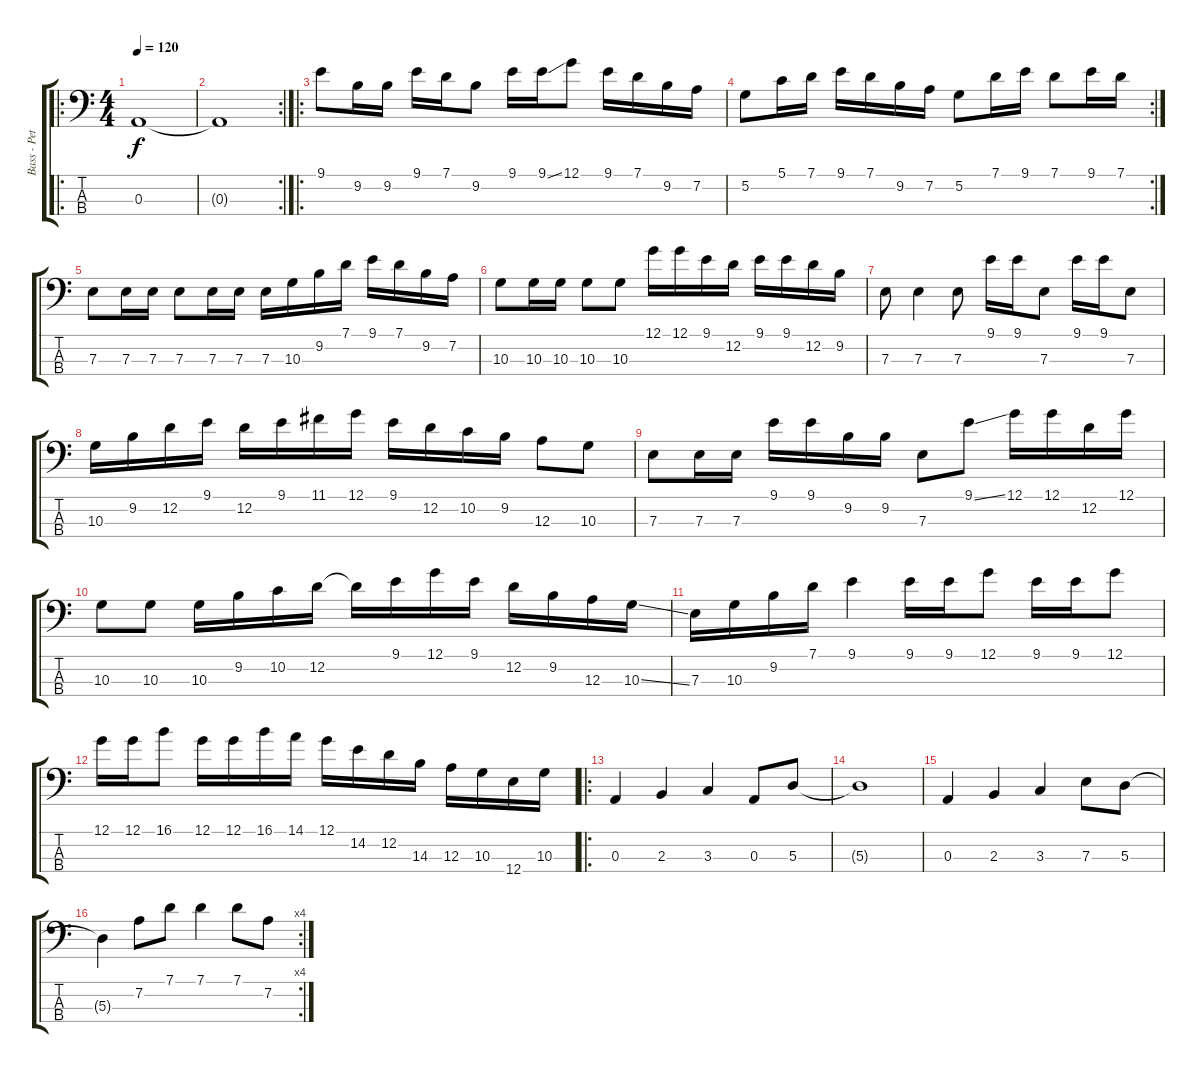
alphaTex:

\track ("Bass - Peter Rocks" "Bass - Pet") {instrument electricbasspick}
\staff {score tabs}
\tuning (G2 D2 A1 E1) {hide}
\ro
\ts (4 4)
\tempo 120
\clef f4
\ks c
0.3.1{dy f} |
\rc 2
0.3{t}.1 |
\ro
9.1.8 9.2.16 9.2.16 9.1.16 7.1.16 9.2.8 9.1.16 9.1{ss}.16 12.1.8 9.1.16 7.1.16 9.2.16 7.2.16 |
\rc 2
5.2.8 5.1.16 7.1.16 9.1.16 7.1.16 9.2.16 7.2.16 5.2.8 7.1.16 9.1.16 7.1.8 9.1.16 7.1.16 |
7.3.8 7.3.16 7.3.16 7.3.8 7.3.16 7.3.16 7.3.16 10.3.16 9.2.16 7.1.16 9.1.16 7.1.16 9.2.16 7.2.16 |
10.3.8 10.3.16 10.3.16 10.3.8 10.3.8 12.1.16 12.1.16 9.1.16 12.2.16 9.1.16 9.1.16 12.2.16 9.2.16 |
7.3.8 7.3.4 7.3.8 9.1.16 9.1.16 7.3.8 9.1.16 9.1.16 7.3.8 |
10.3.16 9.2.16 12.2.16 9.1.16 12.2.16 9.1.16 11.1.16 12.1.16 9.1.16 12.2.16 10.2.16 9.2.16 12.3.8 10.3.8 |
7.3.8 7.3.16 7.3.16 9.1.16 9.1.16 9.2.16 9.2.16 7.3.8 9.1{ss}.8 12.1.16 12.1.16 12.2.16 12.1.16 |
10.3.8 10.3.8 10.3.16 9.2.16 10.2.16 12.2.16 12.2{t}.16 9.1.16 12.1.16 9.1.16 12.2.16 9.2.16 12.3.16 10.3{ss}.16 |
7.3.16 10.3.16 9.2.16 7.1.16 9.1.4 9.1.16 9.1.16 12.1.8 9.1.16 9.1.16 12.1.8 |
12.1.16 12.1.16 16.1.8 12.1.16 12.1.16 16.1.16 14.1.16 12.1.16 14.2.16 12.2.16 14.3.16 12.3.16 10.3.16 12.4.16 10.3.16 |
\ro
0.3.4 2.3.4 3.3.4 0.3.8 5.3.8 |
5.3{t}.1 |
0.3.4 2.3.4 3.3.4 7.3.8 5.3.8 |
\rc 4
5.3{t}.4 7.2.8 7.1.8 7.1.4 7.1.8 7.2.8
